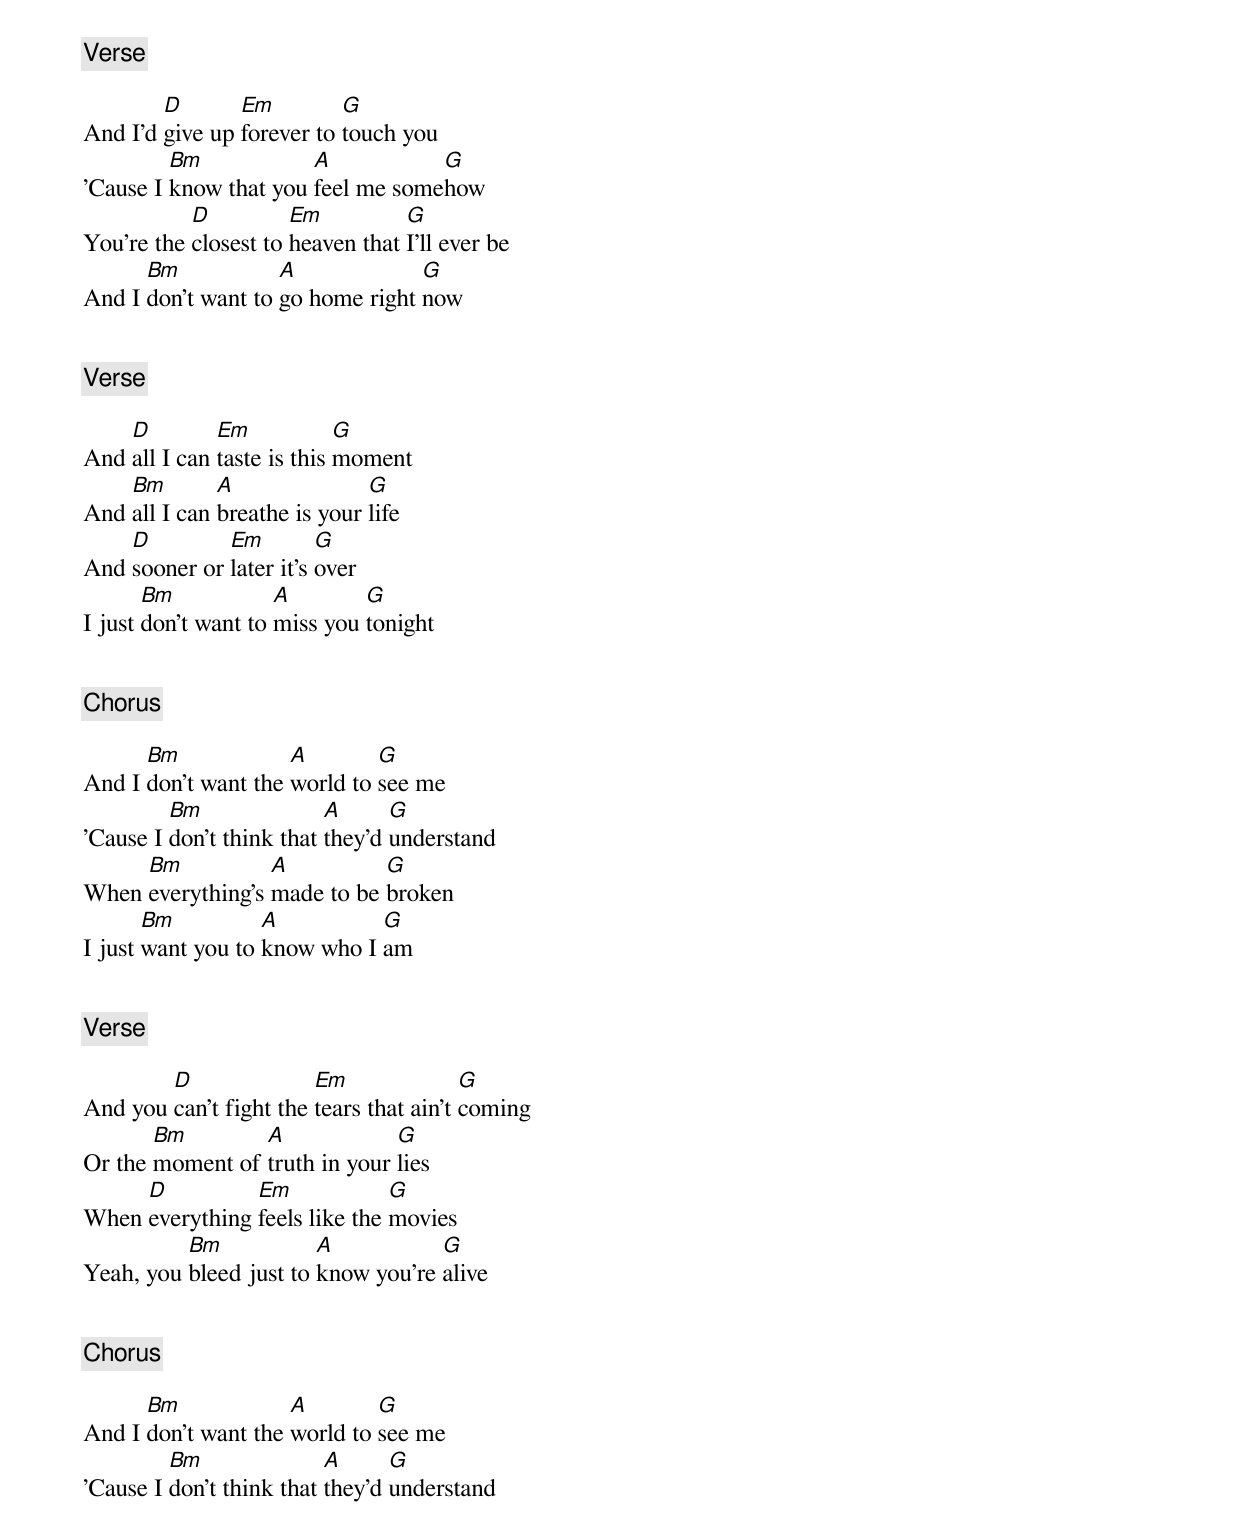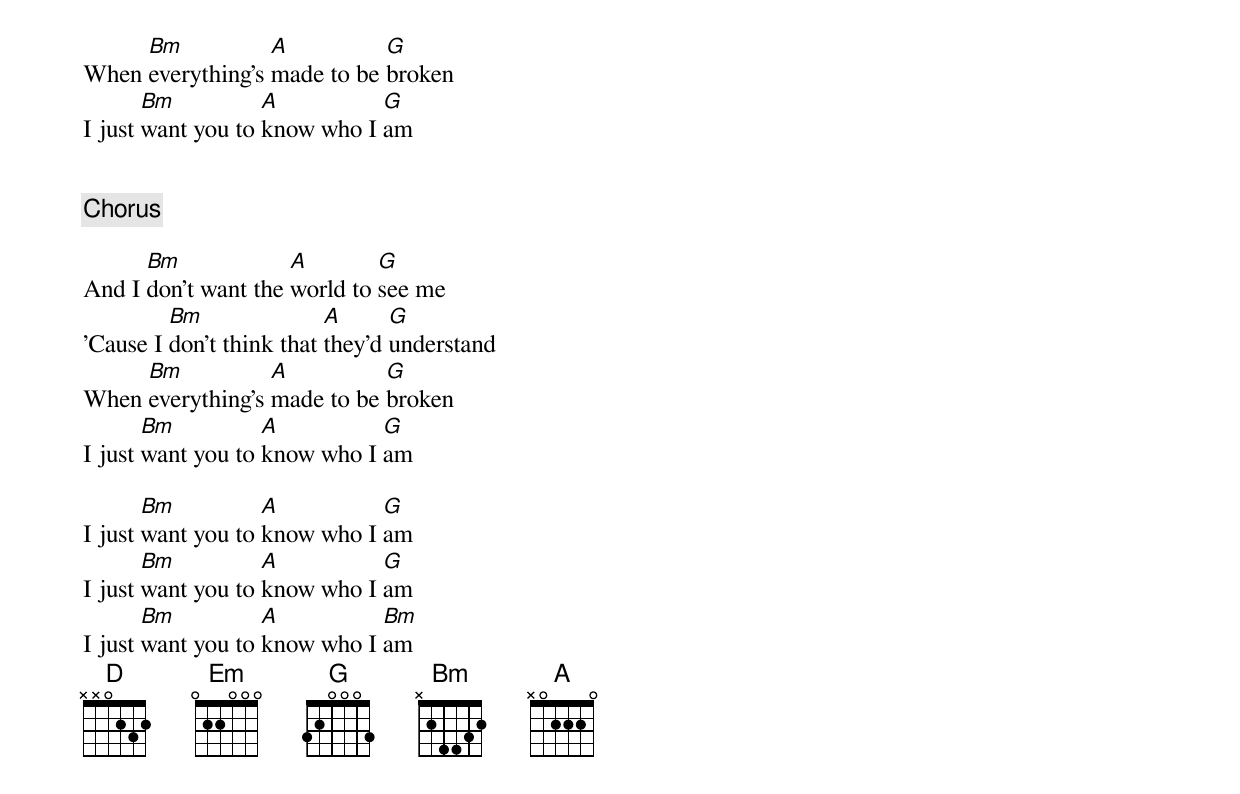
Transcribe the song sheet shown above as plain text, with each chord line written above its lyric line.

[Verse]

        D       Em         G
And I'd give up forever to touch you
         Bm            A           G
'Cause I know that you feel me somehow
           D          Em          G
You're the closest to heaven that I'll ever be
      Bm            A             G
And I don't want to go home right now


[Verse]

    D         Em            G
And all I can taste is this moment
    Bm        A               G
And all I can breathe is your life
    D         Em         G
And sooner or later it's over
       Bm            A        G
I just don't want to miss you tonight


[Chorus]

      Bm             A        G
And I don't want the world to see me
         Bm               A      G
'Cause I don't think that they'd understand
     Bm           A          G
When everything's made to be broken
       Bm          A          G
I just want you to know who I am


[Verse]

        D               Em               G
And you can't fight the tears that ain't coming
       Bm        A             G
Or the moment of truth in your lies
     D          Em             G
When everything feels like the movies
          Bm            A           G
Yeah, you bleed just to know you're alive


[Chorus]

      Bm             A        G
And I don't want the world to see me
         Bm               A      G
'Cause I don't think that they'd understand
     Bm           A          G
When everything's made to be broken
       Bm          A          G
I just want you to know who I am


[Chorus]

      Bm             A        G
And I don't want the world to see me
         Bm               A      G
'Cause I don't think that they'd understand
     Bm           A          G
When everything's made to be broken
       Bm          A          G
I just want you to know who I am

       Bm          A          G
I just want you to know who I am
       Bm          A          G
I just want you to know who I am
       Bm          A          Bm
I just want you to know who I am
